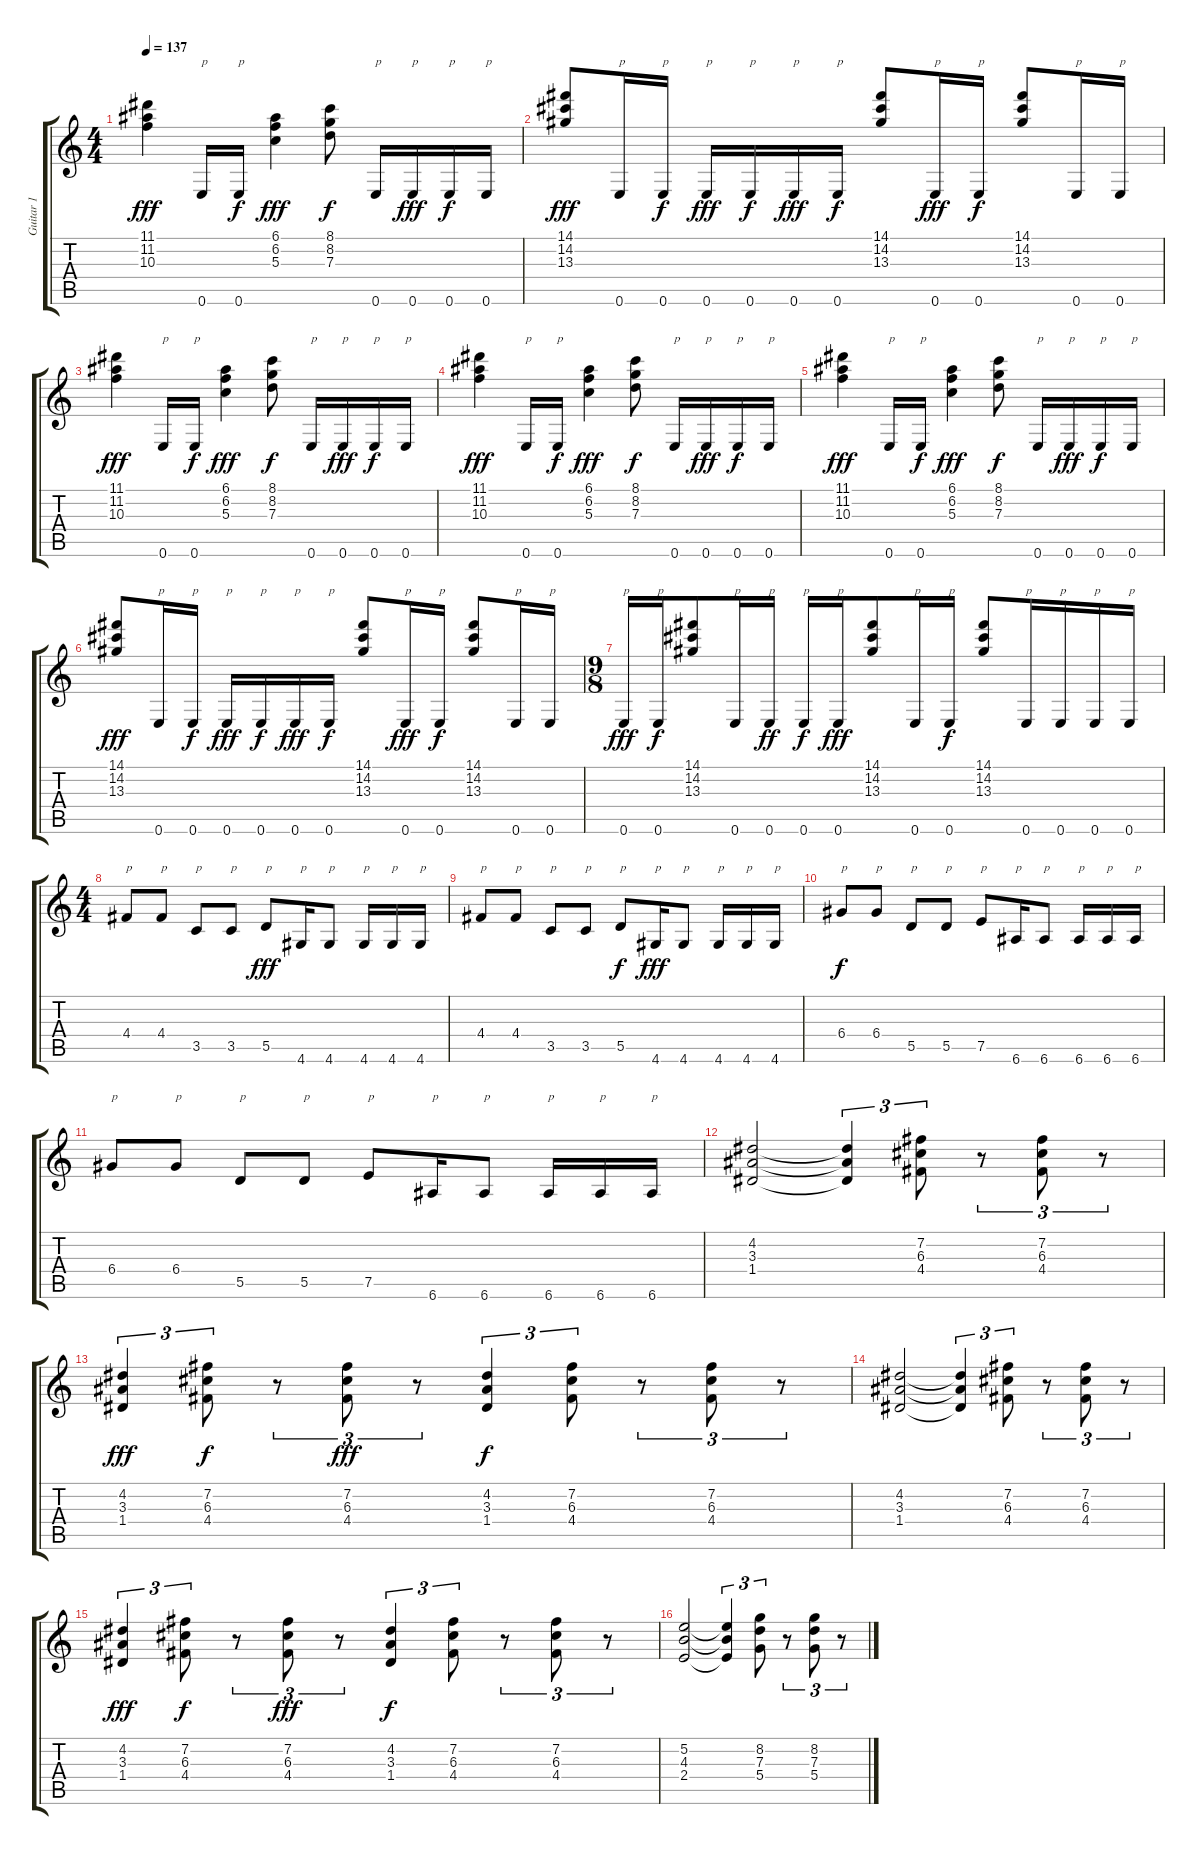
\track ("Guitar 1" "Guitar 1") {instrument distortionguitar}
\staff {score tabs}
\tuning (E4 B3 G3 D3 A2 E2) {hide}
\ts (4 4)
\tempo 137
\clef g2
\ks c
(11.1 11.2 10.3).4{dy fff} 0.6.16{txt "p"} 0.6.16{txt "p" dy f} (6.1 6.2 5.3).4{dy fff} (8.1 8.2 7.3).8{dy f} 0.6.16{txt "p"} 0.6.16{txt "p" dy fff} 0.6.16{txt "p" dy f} 0.6.16{txt "p"} |
(14.1 14.2 13.3).8{dy fff} 0.6.16{txt "p"} 0.6.16{txt "p" dy f} 0.6.16{txt "p" dy fff} 0.6.16{txt "p" dy f} 0.6.16{txt "p" dy fff} 0.6.16{txt "p" dy f} (14.1 14.2 13.3).8 0.6.16{txt "p" dy fff} 0.6.16{txt "p" dy f} (14.1 14.2 13.3).8 0.6.16{txt "p"} 0.6.16{txt "p"} |
(11.1 11.2 10.3).4{dy fff} 0.6.16{txt "p"} 0.6.16{txt "p" dy f} (6.1 6.2 5.3).4{dy fff} (8.1 8.2 7.3).8{dy f} 0.6.16{txt "p"} 0.6.16{txt "p" dy fff} 0.6.16{txt "p" dy f} 0.6.16{txt "p"} |
(11.1 11.2 10.3).4{dy fff} 0.6.16{txt "p"} 0.6.16{txt "p" dy f} (6.1 6.2 5.3).4{dy fff} (8.1 8.2 7.3).8{dy f} 0.6.16{txt "p"} 0.6.16{txt "p" dy fff} 0.6.16{txt "p" dy f} 0.6.16{txt "p"} |
(11.1 11.2 10.3).4{dy fff} 0.6.16{txt "p"} 0.6.16{txt "p" dy f} (6.1 6.2 5.3).4{dy fff} (8.1 8.2 7.3).8{dy f} 0.6.16{txt "p"} 0.6.16{txt "p" dy fff} 0.6.16{txt "p" dy f} 0.6.16{txt "p"} |
(14.1 14.2 13.3).8{dy fff} 0.6.16{txt "p"} 0.6.16{txt "p" dy f} 0.6.16{txt "p" dy fff} 0.6.16{txt "p" dy f} 0.6.16{txt "p" dy fff} 0.6.16{txt "p" dy f} (14.1 14.2 13.3).8 0.6.16{txt "p" dy fff} 0.6.16{txt "p" dy f} (14.1 14.2 13.3).8 0.6.16{txt "p"} 0.6.16{txt "p"} |
\ts (9 8)
0.6.16{txt "p" dy fff} 0.6.16{txt "p" dy f} (14.1 14.2 13.3).8 0.6.16{txt "p"} 0.6.16{txt "p" dy ff} 0.6.16{txt "p" dy f} 0.6.16{txt "p" dy fff} (14.1 14.2 13.3).8 0.6.16{txt "p"} 0.6.16{txt "p" dy f} (14.1 14.2 13.3).8 0.6.16{txt "p"} 0.6.16{txt "p"} 0.6.16{txt "p"} 0.6.16{txt "p"} |
\ts (4 4)
4.4.8{txt "p"} 4.4.8{txt "p"} 3.5.8{txt "p"} 3.5.8{txt "p"} 5.5.8{txt "p" dy fff} 4.6.16{txt "p"} 4.6.8{txt "p"} 4.6.16{txt "p"} 4.6.16{txt "p"} 4.6.16{txt "p"} |
4.4.8{txt "p"} 4.4.8{txt "p"} 3.5.8{txt "p"} 3.5.8{txt "p"} 5.5.8{txt "p" dy f} 4.6.16{txt "p" dy fff} 4.6.8{txt "p"} 4.6.16{txt "p"} 4.6.16{txt "p"} 4.6.16{txt "p"} |
6.4.8{txt "p" dy f} 6.4.8{txt "p"} 5.5.8{txt "p"} 5.5.8{txt "p"} 7.5.8{txt "p"} 6.6.16{txt "p"} 6.6.8{txt "p"} 6.6.16{txt "p"} 6.6.16{txt "p"} 6.6.16{txt "p"} |
6.4.8{txt "p"} 6.4.8{txt "p"} 5.5.8{txt "p"} 5.5.8{txt "p"} 7.5.8{txt "p"} 6.6.16{txt "p"} 6.6.8{txt "p"} 6.6.16{txt "p"} 6.6.16{txt "p"} 6.6.16{txt "p"} |
(4.2 3.3 1.4).2 (4.2{t} 3.3{t} 1.4{t}).4{tu (3 2)} (7.2 6.3 4.4).8{tu (3 2)} r.8{tu (3 2)} (7.2 6.3 4.4).8{tu (3 2)} r.8{tu (3 2)} |
(4.2 3.3 1.4).4{tu (3 2) dy fff} (7.2 6.3 4.4).8{tu (3 2) dy f} r.8{tu (3 2)} (7.2 6.3 4.4).8{tu (3 2) dy fff} r.8{tu (3 2)} (4.2 3.3 1.4).4{tu (3 2) dy f} (7.2 6.3 4.4).8{tu (3 2)} r.8{tu (3 2)} (7.2 6.3 4.4).8{tu (3 2)} r.8{tu (3 2)} |
(4.2 3.3 1.4).2 (4.2{t} 3.3{t} 1.4{t}).4{tu (3 2)} (7.2 6.3 4.4).8{tu (3 2)} r.8{tu (3 2)} (7.2 6.3 4.4).8{tu (3 2)} r.8{tu (3 2)} |
(4.2 3.3 1.4).4{tu (3 2) dy fff} (7.2 6.3 4.4).8{tu (3 2) dy f} r.8{tu (3 2)} (7.2 6.3 4.4).8{tu (3 2) dy fff} r.8{tu (3 2)} (4.2 3.3 1.4).4{tu (3 2) dy f} (7.2 6.3 4.4).8{tu (3 2)} r.8{tu (3 2)} (7.2 6.3 4.4).8{tu (3 2)} r.8{tu (3 2)} |
(5.2 4.3 2.4).2 (5.2{t} 4.3{t} 2.4{t}).4{tu (3 2)} (8.2 7.3 5.4).8{tu (3 2)} r.8{tu (3 2)} (8.2 7.3 5.4).8{tu (3 2)} r.8{tu (3 2)}
